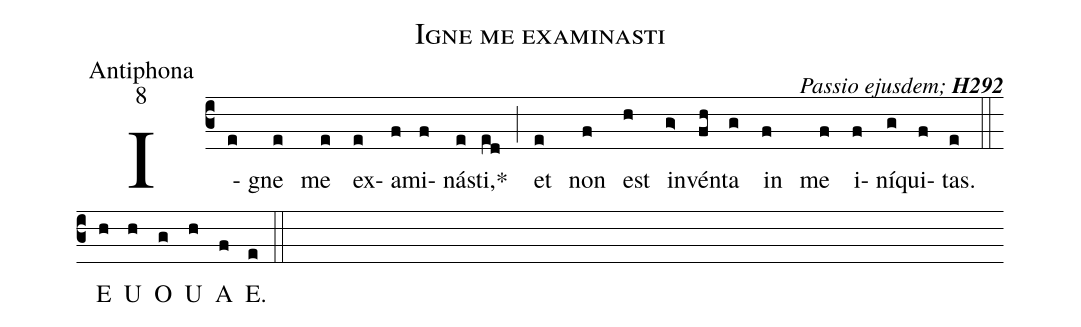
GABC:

name:Igne me examinasti;
office-part:Antiphona;
mode:8;
commentary:{\itshape\mdseries Passio ejusdem;\/} {\bfseries H292};
%%
(c3) I(e)gne(e) me(e) ex(e)a(f)mi(f)ná(e)sti,<sp>*</sp>(ed) (;)
et(e) non(f) est(h) in(g>)vén(fh)ta(g) in(f) me(f) i(f)ní(g)qui(f)tas.(e)
<eu> (::) E(h) U(h) O(g) U(h) A(f) E.(e) </eu> (::)
